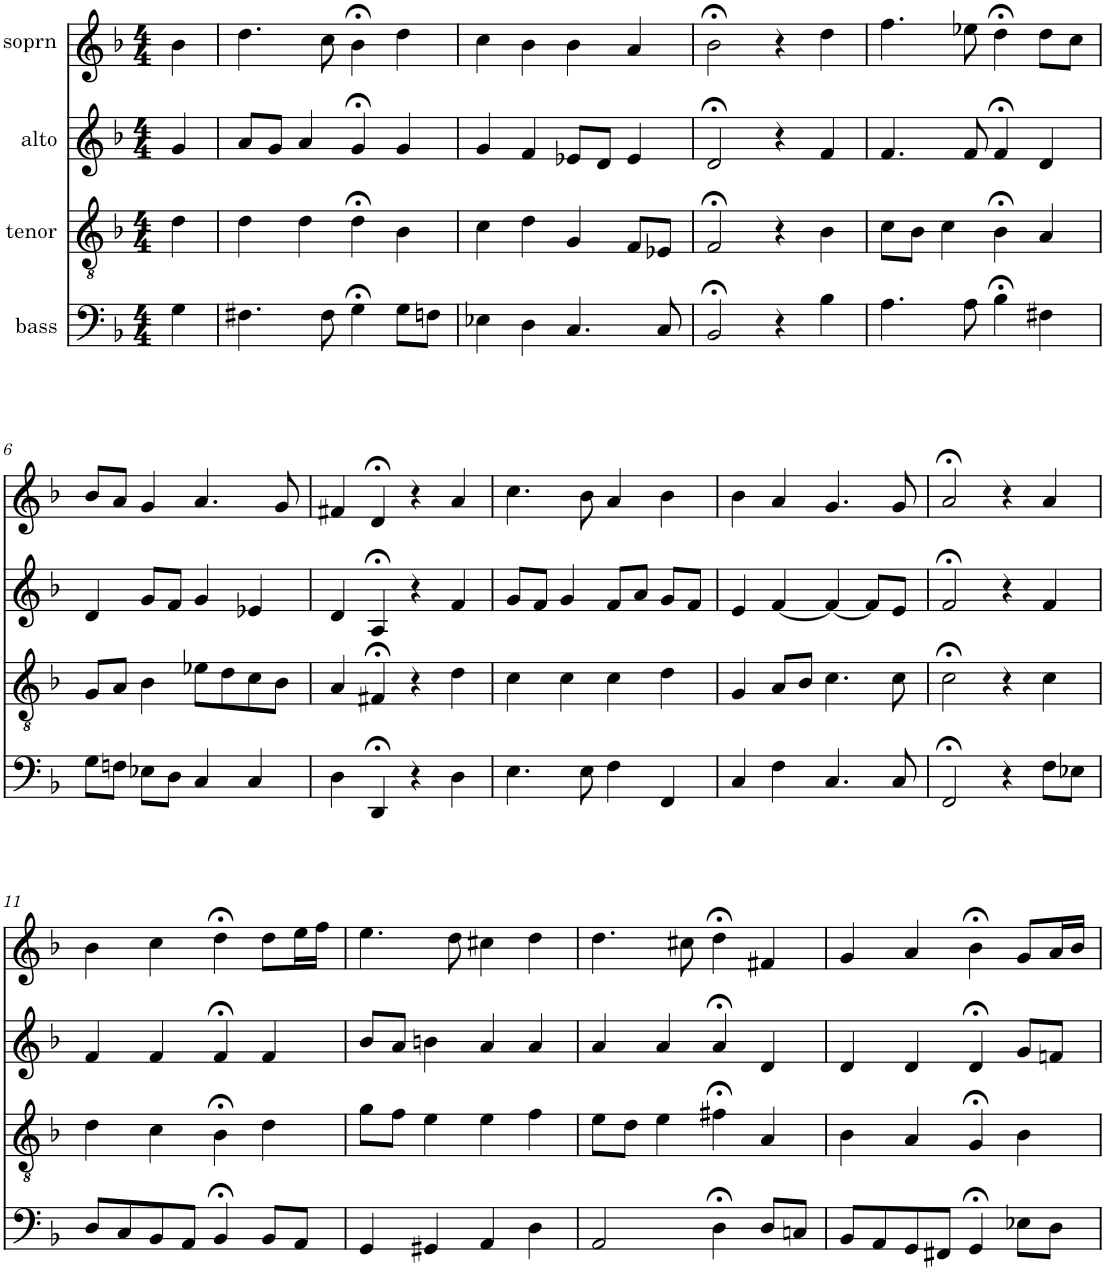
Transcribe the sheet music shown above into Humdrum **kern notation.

**kern	**kern	**kern	**kern
*part4	*part3	*part2	*part1
*staff4	*staff3	*staff2	*staff1
*I"bass	*I"tenor	*I"alto	*I"soprn
*clefF4	*clefGv2	*clefG2	*clefG2
*k[b-]	*k[b-]	*k[b-]	*k[b-]
*G:dor	*G:dor	*G:dor	*G:dor
*M4/4	*M4/4	*M4/4	*M4/4
=1	=1	=1	=1
4G\	4d\	4g/	4b-\
=2	=2	=2	=2
4.F#X\	4d\	8a/L	4.dd\
.	.	8g/J	.
.	4d\	4a/	.
8F#\	.	.	8cc\
4G;<\	4d;<\	4g;</	4b-;<\
8G\L	4B-\	4g/	4dd\
8Fn\J	.	.	.
=3	=3	=3	=3
4E-X\	4c\	4g/	4cc\
4D\	4d\	4f/	4b-\
4.C/	4G/	8e-X/L	4b-\
.	.	8d/J	.
.	8F/L	4e-/	4a/
8C/	8E-X/J	.	.
=4	=4	=4	=4
2BB-;</	2F;</	2d;</	2b-;<\
4r	4r	4r	4r
4B-\	4B-\	4f/	4dd\
=5	=5	=5	=5
4.A\	8c\L	4.f/	4.ff\
.	8B-\J	.	.
.	4c\	.	.
8A\	.	8f/	8ee-X\
4B-;<\	4B-;<\	4f;</	4dd;<\
4F#X\	4A/	4d/	8dd\L
.	.	.	8cc\J
!!LO:LB:g=z
=6	=6	=6	=6
8G\L	8G/L	4d/	8b-/L
8Fn\J	8A/J	.	8a/J
8E-X\L	4B-\	8g/L	4g/
8D\J	.	8f/J	.
4C/	8e-X\L	4g/	4.a/
.	8d\	.	.
4C/	8c\	4e-X/	.
.	8B-\J	.	8g/
=7	=7	=7	=7
4D\	4A/	4d/	4f#X/
4DD;</	4F#X;</	4A;</	4d;</
4r	4r	4r	4r
4D\	4d\	4f/	4a/
=8	=8	=8	=8
4.E\	4c\	8g/L	4.cc\
.	.	8f/J	.
.	4c\	4g/	.
8E\	.	.	8b-\
4F\	4c\	8f/L	4a/
.	.	8a/J	.
4FF/	4d\	8g/L	4b-\
.	.	8f/J	.
=9	=9	=9	=9
4C/	4G/	4e/	4b-\
4F\	8A/L	[4f/	4a/
.	8B-/J	.	.
4.C/	4.c\	4f/_	4.g/
.	.	8f/L]	.
8C/	8c\	8e/J	8g/
=10	=10	=10	=10
2FF;</	2c;<\	2f;</	2a;</
4r	4r	4r	4r
8F\L	4c\	4f/	4a/
8E-X\J	.	.	.
!!LO:LB:g=z
=11	=11	=11	=11
8D/L	4d\	4f/	4b-\
8C/	.	.	.
8BB-/	4c\	4f/	4cc\
8AA/J	.	.	.
4BB-;</	4B-;<\	4f;</	4dd;<\
8BB-/L	4d\	4f/	8dd\L
8AA/J	.	.	16ee\L
.	.	.	16ff\JJ
=12	=12	=12	=12
4GG/	8g\L	8b-/L	4.ee\
.	8f\J	8a/J	.
4GG#X/	4e\	4bn\	.
.	.	.	8dd\
4AA/	4e\	4a/	4cc#X\
4D\	4f\	4a/	4dd\
=13	=13	=13	=13
2AA/	8e\L	4a/	4.dd\
.	8d\J	.	.
.	4e\	4a/	.
.	.	.	8cc#X\
4D;<\	4f#X;<\	4a;</	4dd;<\
8D/L	4A/	4d/	4f#X/
8Cn/J	.	.	.
=14	=14	=14	=14
8BB-/L	4B-\	4d/	4g/
8AA/	.	.	.
8GG/	4A/	4d/	4a/
8FF#X/J	.	.	.
4GG;</	4G;</	4d;</	4b-;<\
8E-X\L	4B-\	8g/L	8g/L
8D\J	.	8fn/J	16a/L
.	.	.	16b-/JJ
=	=	=	=
*-	*-	*-	*-
